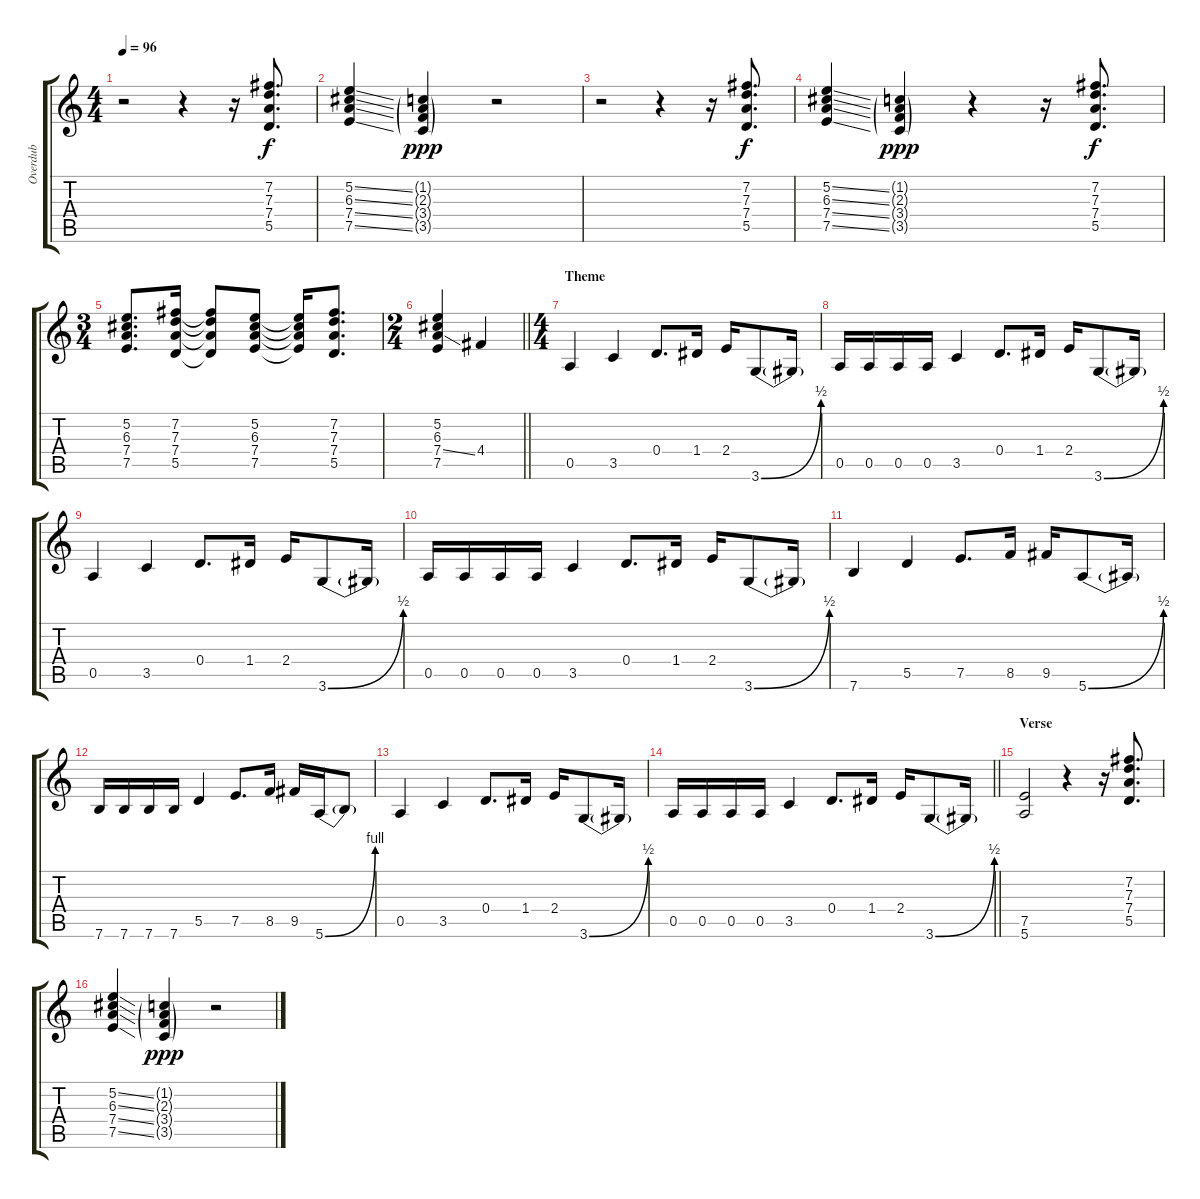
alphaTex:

\track ("Overdub" "Overdub") {instrument fretlessbass}
\staff {score tabs}
\tuning (E4 B3 G3 D3 A2 E2) {hide}
\ts (4 4)
\tempo 96
\clef g2
\ks c
r.2{dy ppp} r.4 r.16 (7.2 7.3 7.4 5.5).8{d dy f} |
(5.2{ss} 6.3{ss} 7.4{ss} 7.5{ss}).4 (1.2{g} 2.3{g} 3.4{g} 3.5{g}).4{dy ppp} r.2 |
r.2 r.4 r.16 (7.2 7.3 7.4 5.5).8{d dy f} |
(5.2{ss} 6.3{ss} 7.4{ss} 7.5{ss}).4 (1.2{g} 2.3{g} 3.4{g} 3.5{g}).4{dy ppp} r.4 r.16 (7.2 7.3 7.4 5.5).8{d dy f} |
\ts (3 4)
(5.2 6.3 7.4 7.5).8{d} (7.2 7.3 7.4 5.5).16 (7.2{t} 7.3{t} 7.4{t} 5.5{t}).8 (5.2 6.3 7.4 7.5).8 (5.2{t} 6.3{t} 7.4{t} 7.5{t}).16 (7.2 7.3 7.4 5.5).8{d} |
\ts (2 4)
\barLineRight lightlight
(5.2 6.3 7.4{ss} 7.5).4 4.4.4 |
\ts (4 4)
\section ("" "Theme")
0.5.4 3.5.4 0.4.8{d} 1.4.16 2.4.16 3.6{be (bend 0 0 60 2)}.8 3.6{t}.16 |
0.5.16 0.5.16 0.5.16 0.5.16 3.5.4 0.4.8{d} 1.4.16 2.4.16 3.6{be (bend 0 0 60 2)}.8 3.6{t}.16 |
0.5.4 3.5.4 0.4.8{d} 1.4.16 2.4.16 3.6{be (bend 0 0 60 2)}.8 3.6{t}.16 |
0.5.16 0.5.16 0.5.16 0.5.16 3.5.4 0.4.8{d} 1.4.16 2.4.16 3.6{be (bend 0 0 60 2)}.8 3.6{t}.16 |
7.6.4 5.5.4 7.5.8{d} 8.5.16 9.5.16 5.6{be (bend 0 0 60 2)}.8 5.6{t}.16 |
7.6.16 7.6.16 7.6.16 7.6.16 5.5.4 7.5.8{d} 8.5.16 9.5.16 5.6{be (bend 0 0 60 4)}.16 5.6{t}.8 |
0.5.4 3.5.4 0.4.8{d} 1.4.16 2.4.16 3.6{be (bend 0 0 60 2)}.8 3.6{t}.16 |
\barLineRight lightlight
0.5.16 0.5.16 0.5.16 0.5.16 3.5.4 0.4.8{d} 1.4.16 2.4.16 3.6{be (bend 0 0 60 2)}.8 3.6{t}.16 |
\section ("" "Verse")
(7.5 5.6).2 r.4 r.16 (7.2 7.3 7.4 5.5).8{d} |
(5.2{ss} 6.3{ss} 7.4{ss} 7.5{ss}).4 (1.2{g} 2.3{g} 3.4{g} 3.5{g}).4{dy ppp} r.2
